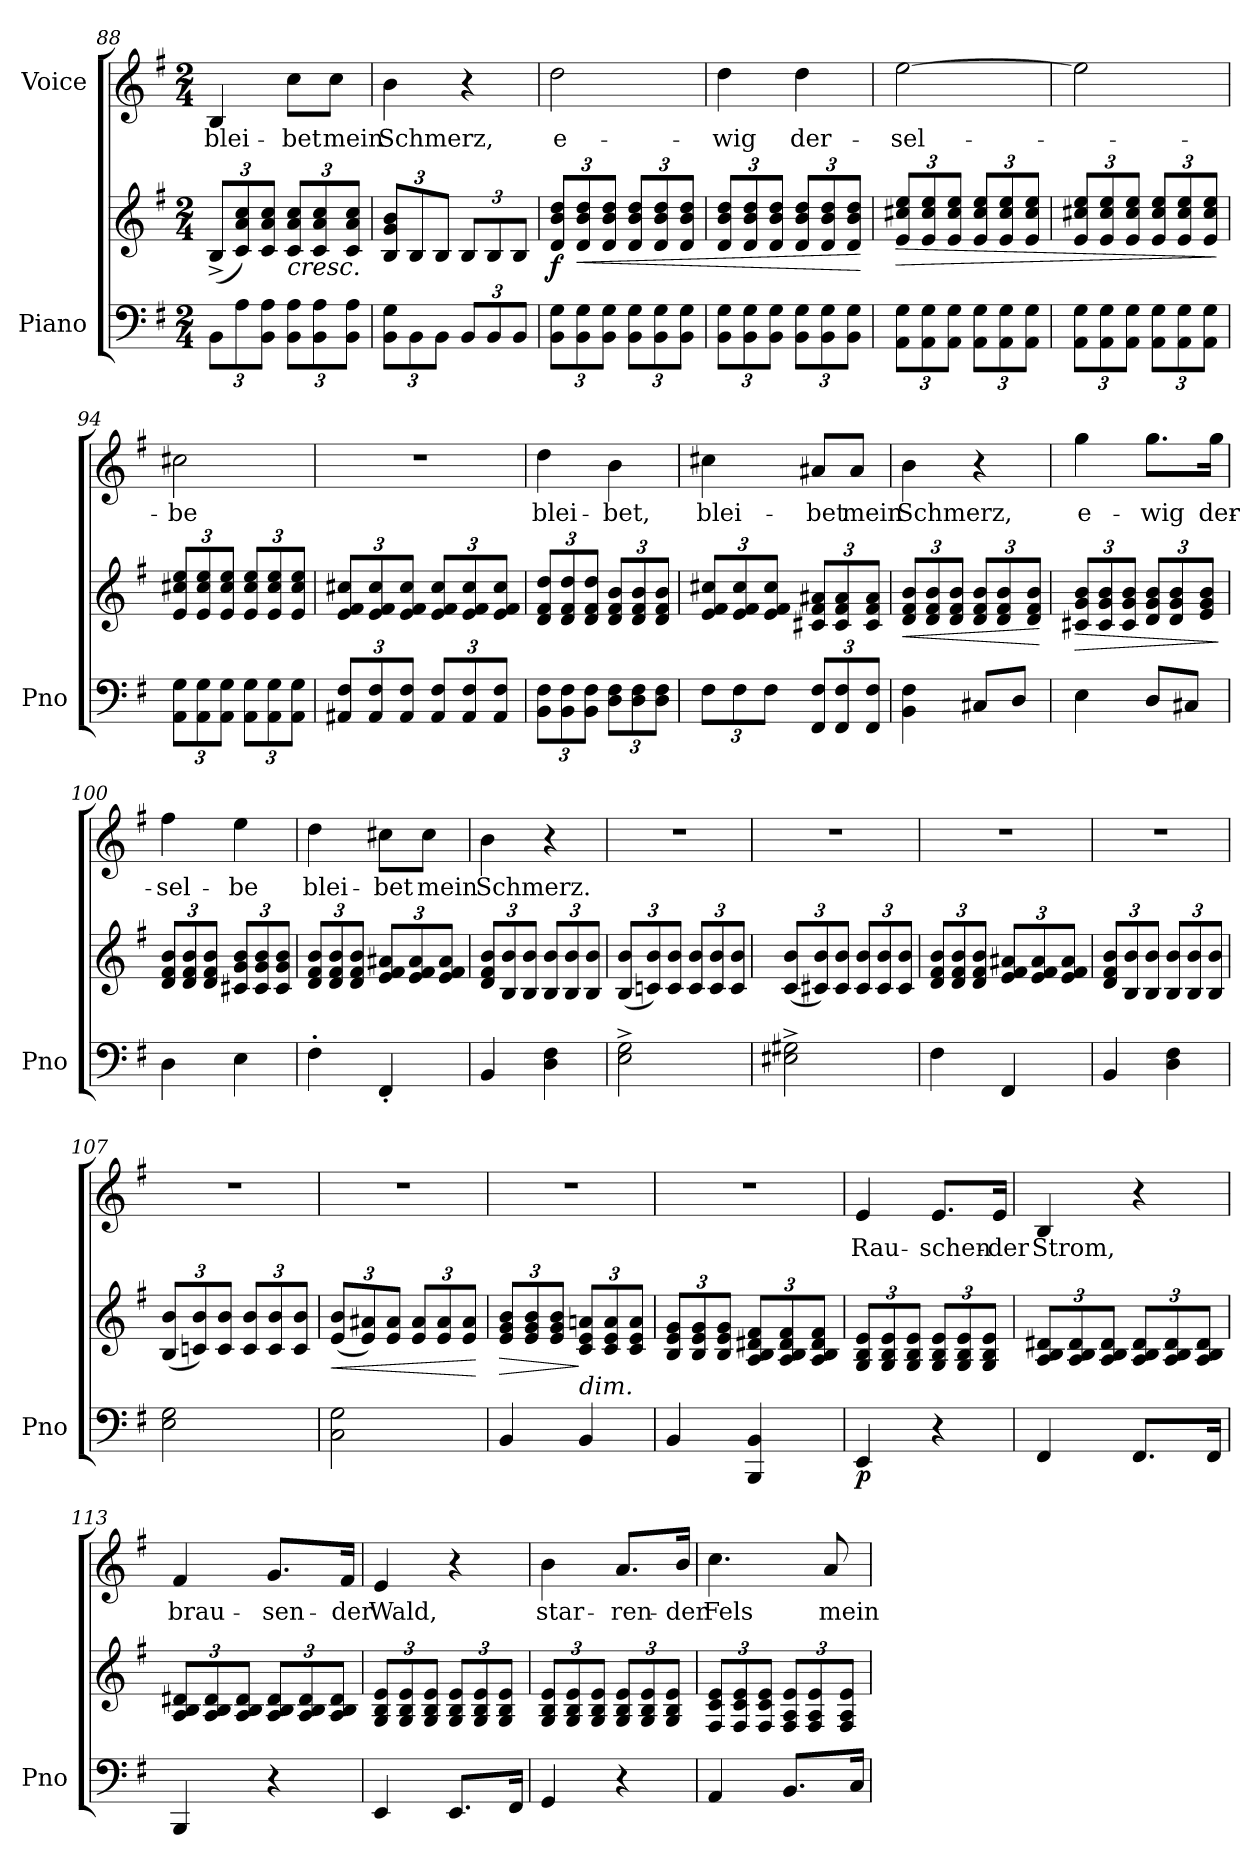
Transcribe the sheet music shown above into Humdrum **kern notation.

**kern	**kern	**dynam	**kern	**text
*part2	*part2	*part2	*part1	*part1
*staff3	*staff2	*staff2/3	*staff1	*staff1
*I"Piano	*	*	*I"Voice	*
*I'Pno	*	*	*	*
*clefF4	*clefG2	*	*clefG2	*
*k[f#]	*k[f#]	*	*k[f#]	*
*M2/4	*M2/4	*	*M2/4	*
*Xbrackettup	*Xbrackettup	*	*	*
=88	=88	=88	=88	=88
!	!	!	!	!LO:LY:b
12BB\L	(<12B^/L	.	4B/	blei-
12A\	12c/ 12a/ 12cc/)	.	.	.
12BB\ 12A\J	12c/ 12a/ 12cc/J	.	.	.
!	!LO:TX:b:i:t=cresc.	!	!	!
!	!	!	!	!LO:LY:b
12BB\ 12A\L	12c/ 12a/ 12cc/L	.	8cc\L	-bet
12BB\ 12A\	12c/ 12a/ 12cc/	.	.	.
!	!	!	!	!LO:LY:b
.	.	.	8cc\J	mein
12BB\ 12A\J	12c/ 12a/ 12cc/J	.	.	.
!!LO:LB:g=z
=89	=89	=89	=89	=89
!	!	!	!	!LO:LY:b
12BB\ 12G\L	12B/ 12g/ 12b/L	.	4b\	Schmerz,
12BB\	12B/	.	.	.
12BB\J	12B/J	.	.	.
12BB/L	12B/L	.	4r	.
12BB/	12B/	.	.	.
12BB/J	12B/J	.	.	.
=90	=90	=90	=90	=90
!	!	!LO:DY:b	!	!LO:LY:b
12BB\ 12G\L	12d/ 12b/ 12dd/L	f	2dd\	e-
!	!	!LO:HP:b	!	!
12BB\ 12G\	12d/ 12b/ 12dd/	<	.	.
12BB\ 12G\J	12d/ 12b/ 12dd/J	.	.	.
12BB\ 12G\L	12d/ 12b/ 12dd/L	.	.	.
12BB\ 12G\	12d/ 12b/ 12dd/	.	.	.
12BB\ 12G\J	12d/ 12b/ 12dd/J	.	.	.
=91	=91	=91	=91	=91
!	!	!	!	!LO:LY:b
12BB\ 12G\L	12d/ 12b/ 12dd/L	.	4dd\	-wig
12BB\ 12G\	12d/ 12b/ 12dd/	.	.	.
12BB\ 12G\J	12d/ 12b/ 12dd/J	.	.	.
!	!	!	!	!LO:LY:b
12BB\ 12G\L	12d/ 12b/ 12dd/L	.	4dd\	der-
12BB\ 12G\	12d/ 12b/ 12dd/	.	.	.
12BB\ 12G\J	12d/ 12b/ 12dd/J	.	.	.
.	.	[	.	.
=92	=92	=92	=92	=92
!	!	!LO:HP:b	!	!LO:LY:b
12AA\ 12G\L	12e/ 12cc#X/ 12ee/L	>	[2ee\	-sel-
12AA\ 12G\	12e/ 12cc#/ 12ee/	.	.	.
12AA\ 12G\J	12e/ 12cc#/ 12ee/J	.	.	.
12AA\ 12G\L	12e/ 12cc#/ 12ee/L	.	.	.
12AA\ 12G\	12e/ 12cc#/ 12ee/	.	.	.
12AA\ 12G\J	12e/ 12cc#/ 12ee/J	.	.	.
=93	=93	=93	=93	=93
12AA\ 12G\L	12e/ 12cc#X/ 12ee/L	.	2ee\]	.
12AA\ 12G\	12e/ 12cc#/ 12ee/	.	.	.
12AA\ 12G\J	12e/ 12cc#/ 12ee/J	.	.	.
12AA\ 12G\L	12e/ 12cc#/ 12ee/L	.	.	.
12AA\ 12G\	12e/ 12cc#/ 12ee/	.	.	.
12AA\ 12G\J	12e/ 12cc#/ 12ee/J	.	.	.
.	.	]	.	.
=94	=94	=94	=94	=94
!	!	!	!	!LO:LY:b
12AA\ 12G\L	12e/ 12cc#X/ 12ee/L	.	2cc#X\	-be
12AA\ 12G\	12e/ 12cc#/ 12ee/	.	.	.
12AA\ 12G\J	12e/ 12cc#/ 12ee/J	.	.	.
12AA\ 12G\L	12e/ 12cc#/ 12ee/L	.	.	.
12AA\ 12G\	12e/ 12cc#/ 12ee/	.	.	.
12AA\ 12G\J	12e/ 12cc#/ 12ee/J	.	.	.
!!LO:LB:g=z
=95	=95	=95	=95	=95
12AA#X/ 12F#/L	12e/ 12f#/ 12cc#X/L	.	2r	.
12AA#/ 12F#/	12e/ 12f#/ 12cc#/	.	.	.
12AA#/ 12F#/J	12e/ 12f#/ 12cc#/J	.	.	.
12AA#/ 12F#/L	12e/ 12f#/ 12cc#/L	.	.	.
12AA#/ 12F#/	12e/ 12f#/ 12cc#/	.	.	.
12AA#/ 12F#/J	12e/ 12f#/ 12cc#/J	.	.	.
=96	=96	=96	=96	=96
!	!	!	!	!LO:LY:b
12BB\ 12F#\L	12d/ 12f#/ 12dd/L	.	4dd\	blei-
12BB\ 12F#\	12d/ 12f#/ 12dd/	.	.	.
12BB\ 12F#\J	12d/ 12f#/ 12dd/J	.	.	.
!	!	!	!	!LO:LY:b
12D\ 12F#\L	12d/ 12f#/ 12b/L	.	4b\	-bet,
12D\ 12F#\	12d/ 12f#/ 12b/	.	.	.
12D\ 12F#\J	12d/ 12f#/ 12b/J	.	.	.
=97	=97	=97	=97	=97
!	!	!	!	!LO:LY:b
12F#\L	12e/ 12f#/ 12cc#X/L	.	4cc#X\	blei-
12F#\	12e/ 12f#/ 12cc#/	.	.	.
12F#\J	12e/ 12f#/ 12cc#/J	.	.	.
!	!	!	!	!LO:LY:b
12FF#/ 12F#/L	12c#X/ 12f#/ 12a#X/L	.	8a#X/L	-bet
12FF#/ 12F#/	12c#/ 12f#/ 12a#/	.	.	.
!	!	!	!	!LO:LY:b
.	.	.	8a#/J	mein
12FF#/ 12F#/J	12c#/ 12f#/ 12a#/J	.	.	.
=98	=98	=98	=98	=98
!	!	!LO:HP:b	!	!LO:LY:b
4BB\ 4F#\	12d/ 12f#/ 12b/L	<	4b\	Schmerz,
.	12d/ 12f#/ 12b/	.	.	.
.	12d/ 12f#/ 12b/J	.	.	.
8C#X/L	12d/ 12f#/ 12b/L	.	4r	.
.	12d/ 12f#/ 12b/	.	.	.
8D/J	.	.	.	.
.	12d/ 12f#/ 12b/J	.	.	.
.	.	[	.	.
=99	=99	=99	=99	=99
!	!	!LO:HP:b	!	!LO:LY:b
4E\	12c#X/ 12g/ 12b/L	>	4gg\	e-
.	12c#/ 12g/ 12b/	.	.	.
.	12c#/ 12g/ 12b/J	.	.	.
!	!	!	!	!LO:LY:b
8D/L	12d/ 12g/ 12b/L	.	8.gg\L	-wig
.	12d/ 12g/ 12b/	.	.	.
8C#X/J	.	.	.	.
.	12e/ 12g/ 12b/J	.	.	.
!	!	!	!	!LO:LY:b
.	.	.	16gg\Jk	der-
.	.	]	.	.
!!LO:LB:g=z
=100	=100	=100	=100	=100
!	!	!	!	!LO:LY:b
4D\	12d/ 12f#/ 12b/L	.	4ff#\	-sel-
.	12d/ 12f#/ 12b/	.	.	.
.	12d/ 12f#/ 12b/J	.	.	.
!	!	!	!	!LO:LY:b
4E\	12c#X/ 12g/ 12b/L	.	4ee\	-be
.	12c#/ 12g/ 12b/	.	.	.
.	12c#/ 12g/ 12b/J	.	.	.
=101	=101	=101	=101	=101
!	!	!	!	!LO:LY:b
4F#'\	12d/ 12f#/ 12b/L	.	4dd\	blei-
.	12d/ 12f#/ 12b/	.	.	.
.	12d/ 12f#/ 12b/J	.	.	.
!	!	!	!	!LO:LY:b
4FF#'/	12e/ 12f#/ 12a#X/L	.	8cc#X\L	-bet
.	12e/ 12f#/ 12a#/	.	.	.
!	!	!	!	!LO:LY:b
.	.	.	8cc#\J	mein
.	12e/ 12f#/ 12a#/J	.	.	.
=102	=102	=102	=102	=102
!	!	!	!	!LO:LY:b
4BB/	12d/ 12f#/ 12b/L	.	4b\	Schmerz.
.	12B/ 12b/	.	.	.
.	12B/ 12b/J	.	.	.
4D\ 4F#\	12B/ 12b/L	.	4r	.
.	12B/ 12b/	.	.	.
.	12B/ 12b/J	.	.	.
=103	=103	=103	=103	=103
2E\^ 2G\^	(<12B/ 12b/L	.	2r	.
.	12cn/ 12b/)	.	.	.
.	12c/ 12b/J	.	.	.
.	12c/ 12b/L	.	.	.
.	12c/ 12b/	.	.	.
.	12c/ 12b/J	.	.	.
=104	=104	=104	=104	=104
2E#X\^ 2G#X\^	(<12c/ 12b/L	.	2r	.
.	12c#X/ 12b/)	.	.	.
.	12c#/ 12b/J	.	.	.
.	12c#/ 12b/L	.	.	.
.	12c#/ 12b/	.	.	.
.	12c#/ 12b/J	.	.	.
!!LO:LB:g=z
=105	=105	=105	=105	=105
4F#\	12d/ 12f#/ 12b/L	.	2r	.
.	12d/ 12f#/ 12b/	.	.	.
.	12d/ 12f#/ 12b/J	.	.	.
4FF#/	12e/ 12f#/ 12a#X/L	.	.	.
.	12e/ 12f#/ 12a#/	.	.	.
.	12e/ 12f#/ 12a#/J	.	.	.
=106	=106	=106	=106	=106
4BB/	12d/ 12f#/ 12b/L	.	2r	.
.	12B/ 12b/	.	.	.
.	12B/ 12b/J	.	.	.
4D\ 4F#\	12B/ 12b/L	.	.	.
.	12B/ 12b/	.	.	.
.	12B/ 12b/J	.	.	.
=107	=107	=107	=107	=107
2E\ 2G\	(<12B/ 12b/L	.	2r	.
.	12cn/ 12b/)	.	.	.
.	12c/ 12b/J	.	.	.
.	12c/ 12b/L	.	.	.
.	12c/ 12b/	.	.	.
.	12c/ 12b/J	.	.	.
=108	=108	=108	=108	=108
!	!	!LO:HP:b	!	!
2C\ 2G\	(<12e/ 12b/L	<	2r	.
.	12e/ 12a#X/)	.	.	.
.	12e/ 12a#/J	.	.	.
.	12e/ 12a#/L	.	.	.
.	12e/ 12a#/	.	.	.
.	12e/ 12a#/J	.	.	.
.	.	[	.	.
=109	=109	=109	=109	=109
!	!	!LO:HP:b	!	!
4BB/	12e/ 12g/ 12b/L	>	2r	.
.	12e/ 12g/ 12b/	.	.	.
.	12e/ 12g/ 12b/J	.	.	.
!	!LO:TX:b:i:t=dim.	!	!	!
4BB/	12c/ 12e/ 12an/L	]	.	.
.	12c/ 12e/ 12a/	.	.	.
.	12c/ 12e/ 12a/J	.	.	.
=110	=110	=110	=110	=110
4BB/	12B/ 12e/ 12g/L	.	2r	.
.	12B/ 12e/ 12g/	.	.	.
.	12B/ 12e/ 12g/J	.	.	.
4BBB/ 4BB/	12A/ 12B/ 12d#X/ 12f#/L	.	.	.
.	12A/ 12B/ 12d#/ 12f#/	.	.	.
.	12A/ 12B/ 12d#/ 12f#/J	.	.	.
!!LO:PB:g=z
=111	=111	=111	=111	=111
!	!	!LO:DY:b=2	!	!LO:LY:b
4EE/	12G/ 12B/ 12e/L	p	4e/	Rau-
.	12G/ 12B/ 12e/	.	.	.
.	12G/ 12B/ 12e/J	.	.	.
!	!	!	!	!LO:LY:b
4r	12G/ 12B/ 12e/L	.	8.e/L	-schen-
.	12G/ 12B/ 12e/	.	.	.
.	12G/ 12B/ 12e/J	.	.	.
!	!	!	!	!LO:LY:b
.	.	.	16e/Jk	-der
=112	=112	=112	=112	=112
!	!	!	!	!LO:LY:b
4FF#/	12A/ 12B/ 12d#X/L	.	4B/	Strom,
.	12A/ 12B/ 12d#/	.	.	.
.	12A/ 12B/ 12d#/J	.	.	.
8.FF#/L	12A/ 12B/ 12d#/L	.	4r	.
.	12A/ 12B/ 12d#/	.	.	.
.	12A/ 12B/ 12d#/J	.	.	.
16FF#/Jk	.	.	.	.
=113	=113	=113	=113	=113
!	!	!	!	!LO:LY:b
4BBB/	12A/ 12B/ 12d#X/L	.	4f#/	brau-
.	12A/ 12B/ 12d#/	.	.	.
.	12A/ 12B/ 12d#/J	.	.	.
!	!	!	!	!LO:LY:b
4r	12A/ 12B/ 12d#/L	.	8.g/L	-sen-
.	12A/ 12B/ 12d#/	.	.	.
.	12A/ 12B/ 12d#/J	.	.	.
!	!	!	!	!LO:LY:b
.	.	.	16f#/Jk	-der
=114	=114	=114	=114	=114
!	!	!	!	!LO:LY:b
4EE/	12G/ 12B/ 12e/L	.	4e/	Wald,
.	12G/ 12B/ 12e/	.	.	.
.	12G/ 12B/ 12e/J	.	.	.
8.EE/L	12G/ 12B/ 12e/L	.	4r	.
.	12G/ 12B/ 12e/	.	.	.
.	12G/ 12B/ 12e/J	.	.	.
16FF#/Jk	.	.	.	.
=115	=115	=115	=115	=115
!	!	!	!	!LO:LY:b
4GG/	12G/ 12B/ 12e/L	.	4b\	star-
.	12G/ 12B/ 12e/	.	.	.
.	12G/ 12B/ 12e/J	.	.	.
!	!	!	!	!LO:LY:b
4r	12G/ 12B/ 12e/L	.	8.a/L	-ren-
.	12G/ 12B/ 12e/	.	.	.
.	12G/ 12B/ 12e/J	.	.	.
!	!	!	!	!LO:LY:b
.	.	.	16b/Jk	-der
=116	=116	=116	=116	=116
!	!	!	!	!LO:LY:b
4AA/	12F#/ 12c/ 12e/L	.	4.cc\	Fels
.	12F#/ 12c/ 12e/	.	.	.
.	12F#/ 12c/ 12e/J	.	.	.
8.BB/L	12F#/ 12A/ 12e/L	.	.	.
.	12F#/ 12A/ 12e/	.	.	.
!	!	!	!	!LO:LY:b
.	.	.	8a/	mein
.	12F#/ 12A/ 12e/J	.	.	.
16C/Jk	.	.	.	.
=	=	=	=	=
*-	*-	*-	*-	*-
